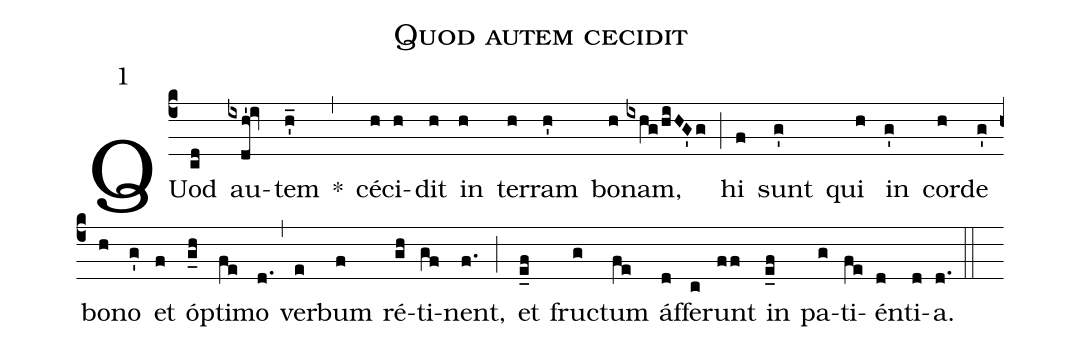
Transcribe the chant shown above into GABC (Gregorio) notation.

name:Quod autem cecidit;
mode:1;
annotation:1;
office-part:Antiphonae;
%%
(c4) QUod(cd) au(ixdh'!iv)tem(h'_) *(,) cé(h)ci(h)dit(h) in(h) ter(h)ram(h') bo(h)nam,(ixhg/hiHG'g) (;) hi(f) sunt(g') qui(h) in(g') cor(h)de(g') bo(h)no(g') et(f) óp(g_h)ti(fe)mo(d.) (,) ver(e)bum(f) ré(gh)ti(gf)nent,(f.) (;) et(e_f) fru(g)ctum(fe) áf(d)fe(c)runt(ff) in(e_f) pa(g)ti(fe)én(d)ti(d)a.(d.) (::)
